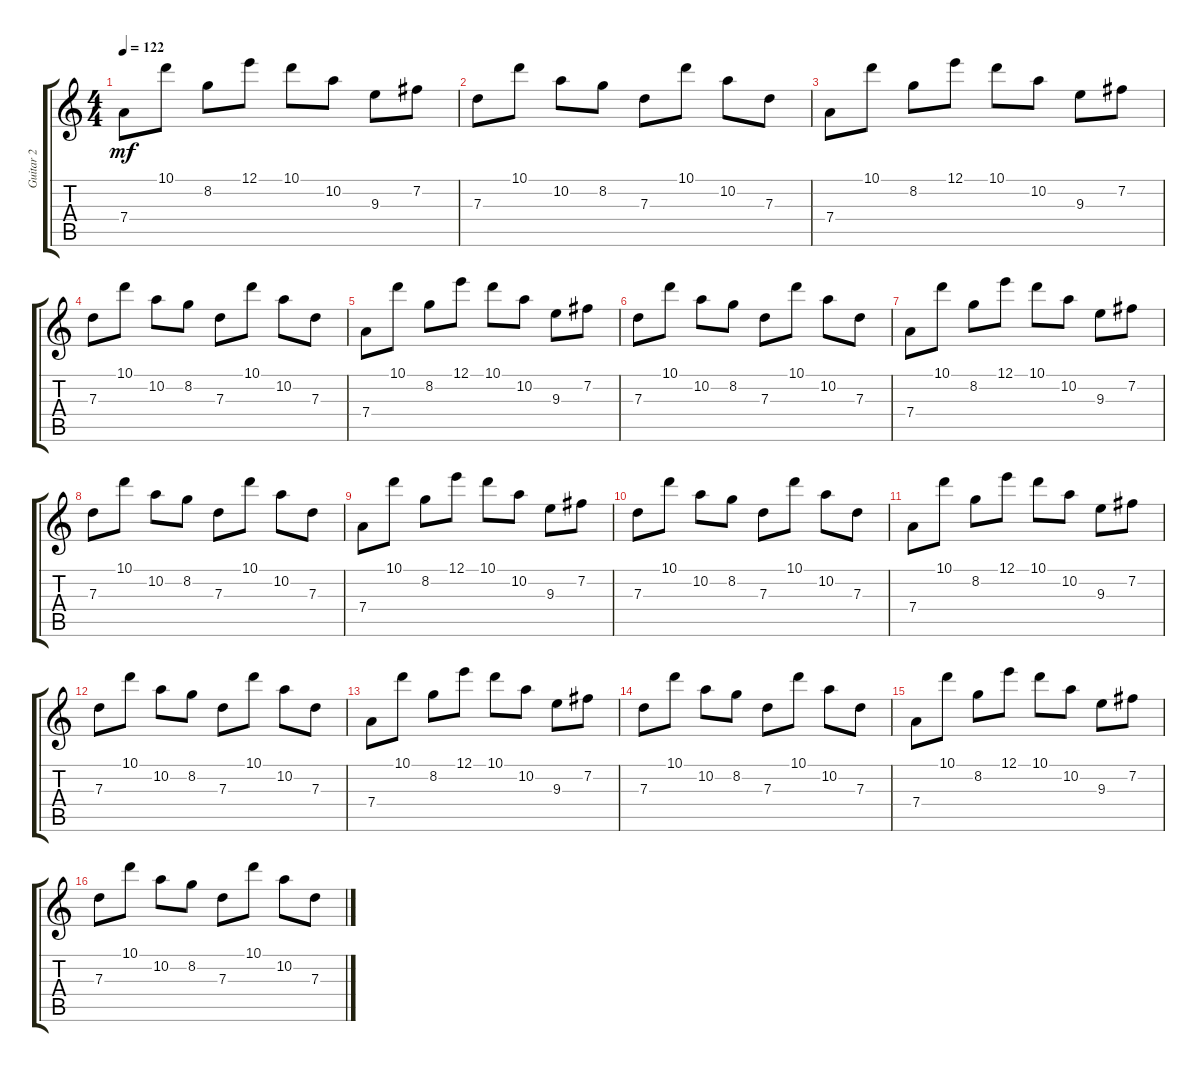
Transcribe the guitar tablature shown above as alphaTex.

\track ("Guitar 2" "Guitar 2") {instrument electricguitarclean}
\staff {score tabs}
\tuning (E4 B3 G3 D3 A2 E2) {hide}
\ts (4 4)
\tempo 122
\clef g2
\ks c
7.4.8{dy mf} 10.1.8 8.2.8 12.1.8 10.1.8 10.2.8 9.3.8 7.2.8 |
7.3.8 10.1.8 10.2.8 8.2.8 7.3.8 10.1.8 10.2.8 7.3.8 |
7.4.8 10.1.8 8.2.8 12.1.8 10.1.8 10.2.8 9.3.8 7.2.8 |
7.3.8 10.1.8 10.2.8 8.2.8 7.3.8 10.1.8 10.2.8 7.3.8 |
7.4.8 10.1.8 8.2.8 12.1.8 10.1.8 10.2.8 9.3.8 7.2.8 |
7.3.8 10.1.8 10.2.8 8.2.8 7.3.8 10.1.8 10.2.8 7.3.8 |
7.4.8 10.1.8 8.2.8 12.1.8 10.1.8 10.2.8 9.3.8 7.2.8 |
7.3.8 10.1.8 10.2.8 8.2.8 7.3.8 10.1.8 10.2.8 7.3.8 |
7.4.8 10.1.8 8.2.8 12.1.8 10.1.8 10.2.8 9.3.8 7.2.8 |
7.3.8 10.1.8 10.2.8 8.2.8 7.3.8 10.1.8 10.2.8 7.3.8 |
7.4.8 10.1.8 8.2.8 12.1.8 10.1.8 10.2.8 9.3.8 7.2.8 |
7.3.8 10.1.8 10.2.8 8.2.8 7.3.8 10.1.8 10.2.8 7.3.8 |
7.4.8 10.1.8 8.2.8 12.1.8 10.1.8 10.2.8 9.3.8 7.2.8 |
7.3.8 10.1.8 10.2.8 8.2.8 7.3.8 10.1.8 10.2.8 7.3.8 |
7.4.8 10.1.8 8.2.8 12.1.8 10.1.8 10.2.8 9.3.8 7.2.8 |
7.3.8 10.1.8 10.2.8 8.2.8 7.3.8 10.1.8 10.2.8 7.3.8
